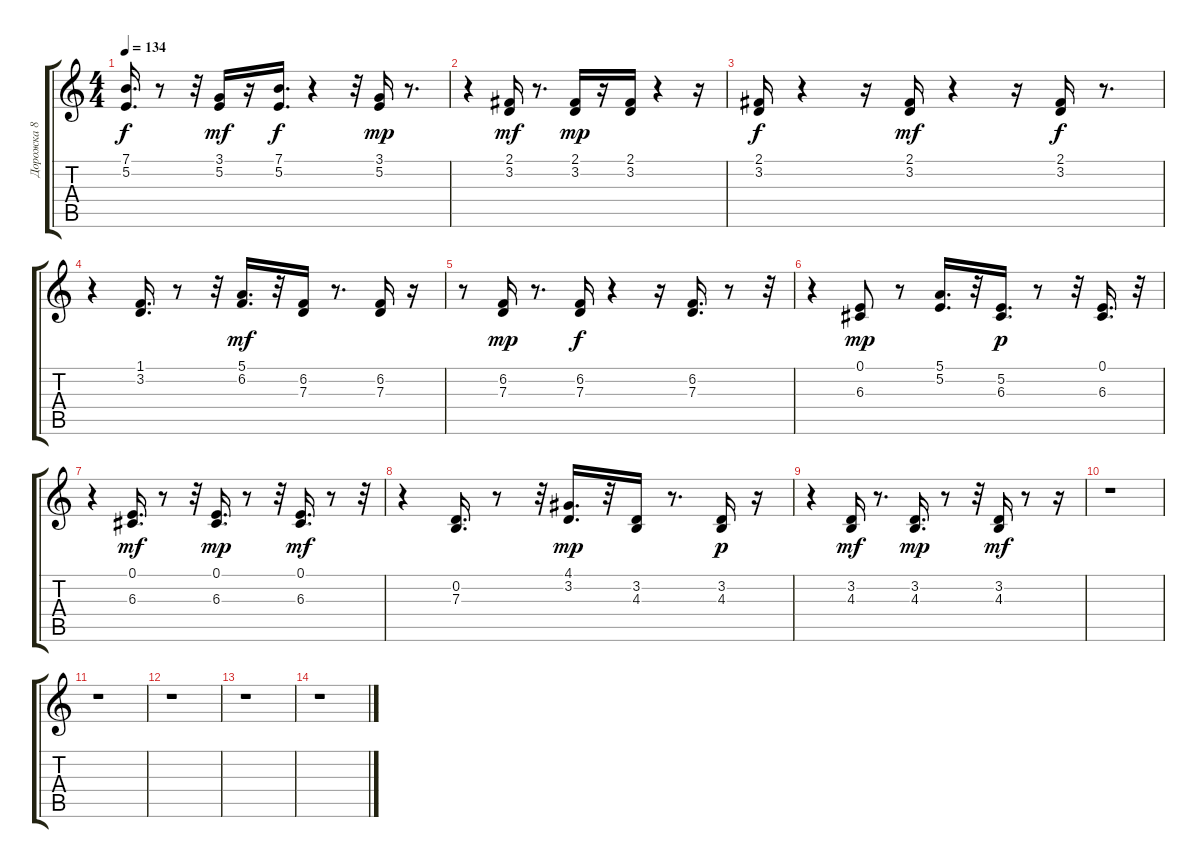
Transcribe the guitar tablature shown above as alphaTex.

\track ("Дорожка 8" "Дорожка 8") {instrument voiceoohs}
\staff {score tabs}
\tuning (E4 B3 G3 D3 A2 E2) {hide}
\ts (4 4)
\tempo 134
\clef g2
\ks c
(7.1 5.2).16{d dy f} r.8 r.32 (3.1 5.2).16{dy mf} r.16 (7.1 5.2).16{d dy f} r.4 r.32 (3.1 5.2).16{dy mp} r.8{d} |
r.4 (2.1 3.2).16{dy mf} r.8{d} (2.1 3.2).16{dy mp} r.16 (2.1 3.2).16 r.4 r.16 |
(2.1 3.2).16{dy f} r.4 r.16 (2.1 3.2).16{dy mf} r.4 r.16 (2.1 3.2).16{dy f} r.8{d} |
r.4 (1.1 3.2).16{d} r.8 r.32 (5.1 6.2).16{d dy mf} r.32 (6.2 7.3).16 r.8{d} (6.2 7.3).16 r.16 |
r.8 (6.2 7.3).16{dy mp} r.8{d} (6.2 7.3).16{dy f} r.4 r.16 (6.2 7.3).16{d} r.8 r.32 |
r.4 (0.1 6.3).8{dy mp} r.8 (5.1 5.2).16{d} r.32 (5.2 6.3).16{d dy p} r.8 r.32 (0.1 6.3).16{d} r.32 |
r.4 (0.1 6.3).16{d dy mf} r.8 r.32 (0.1 6.3).16{d dy mp} r.8 r.32 (0.1 6.3).16{d dy mf} r.8 r.32 |
r.4 (0.2 7.3).16{d} r.8 r.32 (4.1 3.2).16{d dy mp} r.32 (3.2 4.3).16 r.8{d} (3.2 4.3).16{dy p} r.16 |
r.4 (3.2 4.3).16{dy mf} r.8{d} (3.2 4.3).16{d dy mp} r.8 r.32 (3.2 4.3).16{dy mf} r.8 r.16 |
r.1 |
r.1 |
r.1 |
r.1 |
r.1
